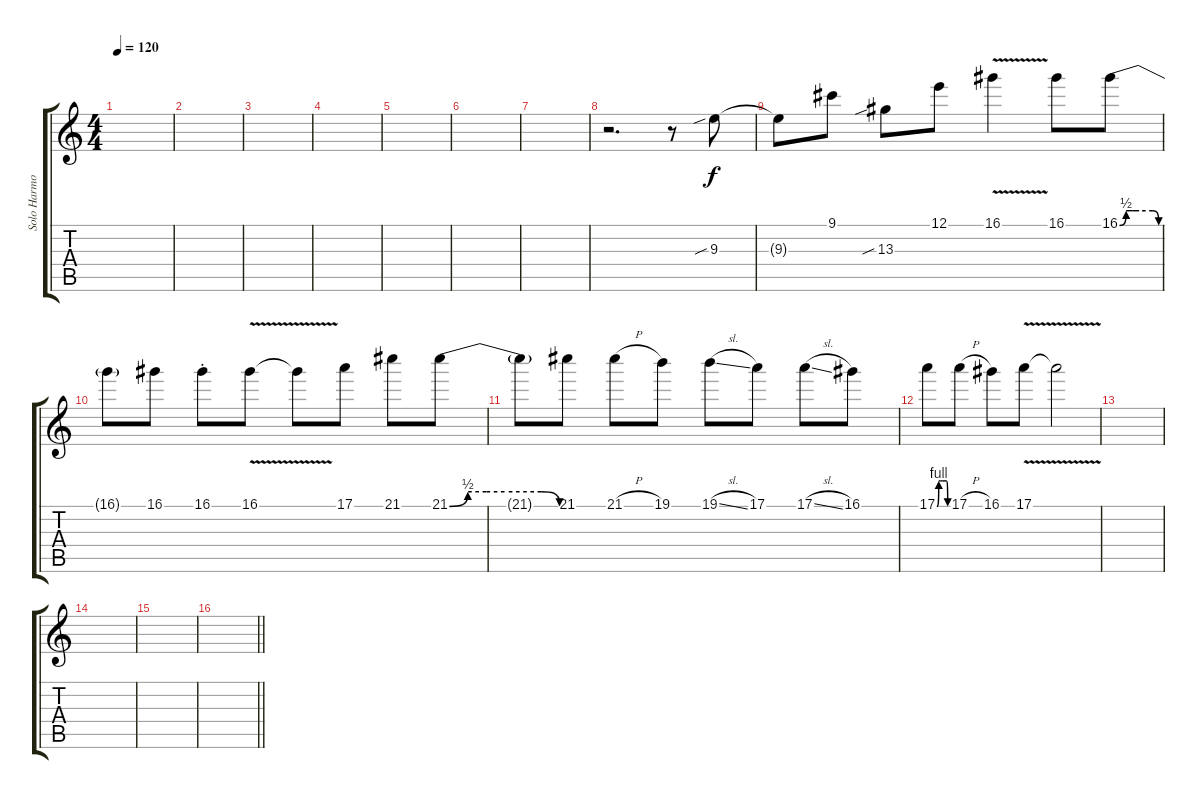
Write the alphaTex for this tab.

\track ("Solo Harmony" "Solo Harmo") {instrument overdrivenguitar}
\staff {score tabs}
\tuning (E4 B3 G3 D3 A2 E2) {hide}
\ts (4 4)
\tempo 120
\clef g2
\ks c
|
|
|
|
|
|
|
r.2{d} r.8 9.3{sib}.8 |
9.3{t}.8 9.1.8 13.3{sib}.8 12.1.8 16.1{v}.4 16.1.8 16.1{be (custom 0 0 10 2 20 2 30 2 51 2 60 0)}.8 |
16.1{t}.8 16.1.8 16.1{st}.8 16.1{v}.8 16.1{t}.8 17.1.8 21.1.8 21.1{be (custom 0 0 10 2 20 2 30 2 50 2 60 0)}.8 |
21.1{t}.8 21.1.8 21.1{h}.8 19.1.8 19.1{sl}.8 17.1.8 17.1{sl}.8 16.1.8 |
17.1{be (custom 0 0 10 4 20 4 30 4 52 4 60 0)}.8 17.1{h}.8 16.1.8 17.1{v}.8 17.1{t}.2 |
|
|
|
\barLineRight lightlight
